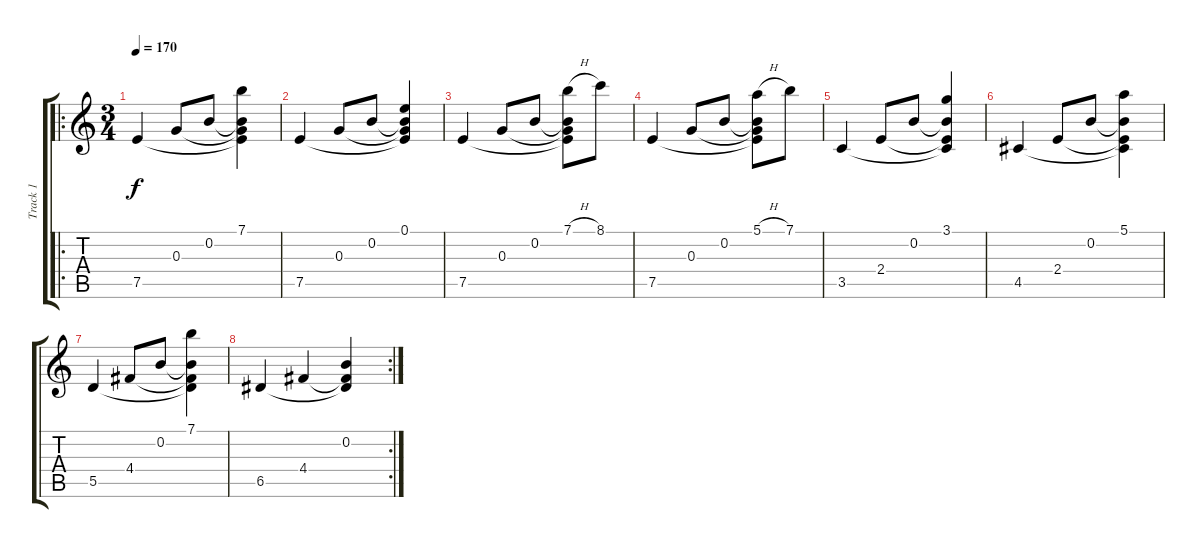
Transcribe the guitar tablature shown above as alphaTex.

\track ("Track 1" "Track 1") {instrument acousticguitarsteel}
\staff {score tabs}
\tuning (E4 B3 G3 D3 A2 E2) {hide}
\ro
\ts (3 4)
\tempo 170
\clef g2
\ks c
7.5.4{dy f} 0.3.8 0.2.8 (7.1 0.2{t} 0.3{t} 7.5{t}).4 |
7.5.4 0.3.8 0.2.8 (0.1 0.2{t} 0.3{t} 7.5{t}).4 |
7.5.4 0.3.8 0.2.8 (7.1{h} 0.2{t} 0.3{t} 7.5{t}).8 8.1.8 |
7.5.4 0.3.8 0.2.8 (5.1{h} 0.2{t} 0.3{t} 7.5{t}).8 7.1.8 |
3.5.4 2.4.8 0.2.8 (3.1 0.2{t} 2.4{t} 3.5{t}).4 |
4.5.4 2.4.8 0.2.8 (5.1 0.2{t} 2.4{t} 4.5{t}).4 |
5.5.4 4.4.8 0.2.8 (7.1 0.2{t} 4.4{t} 5.5{t}).4 |
\rc 2
6.5.4 4.4.4 (0.2 4.4{t} 6.5{t}).4
